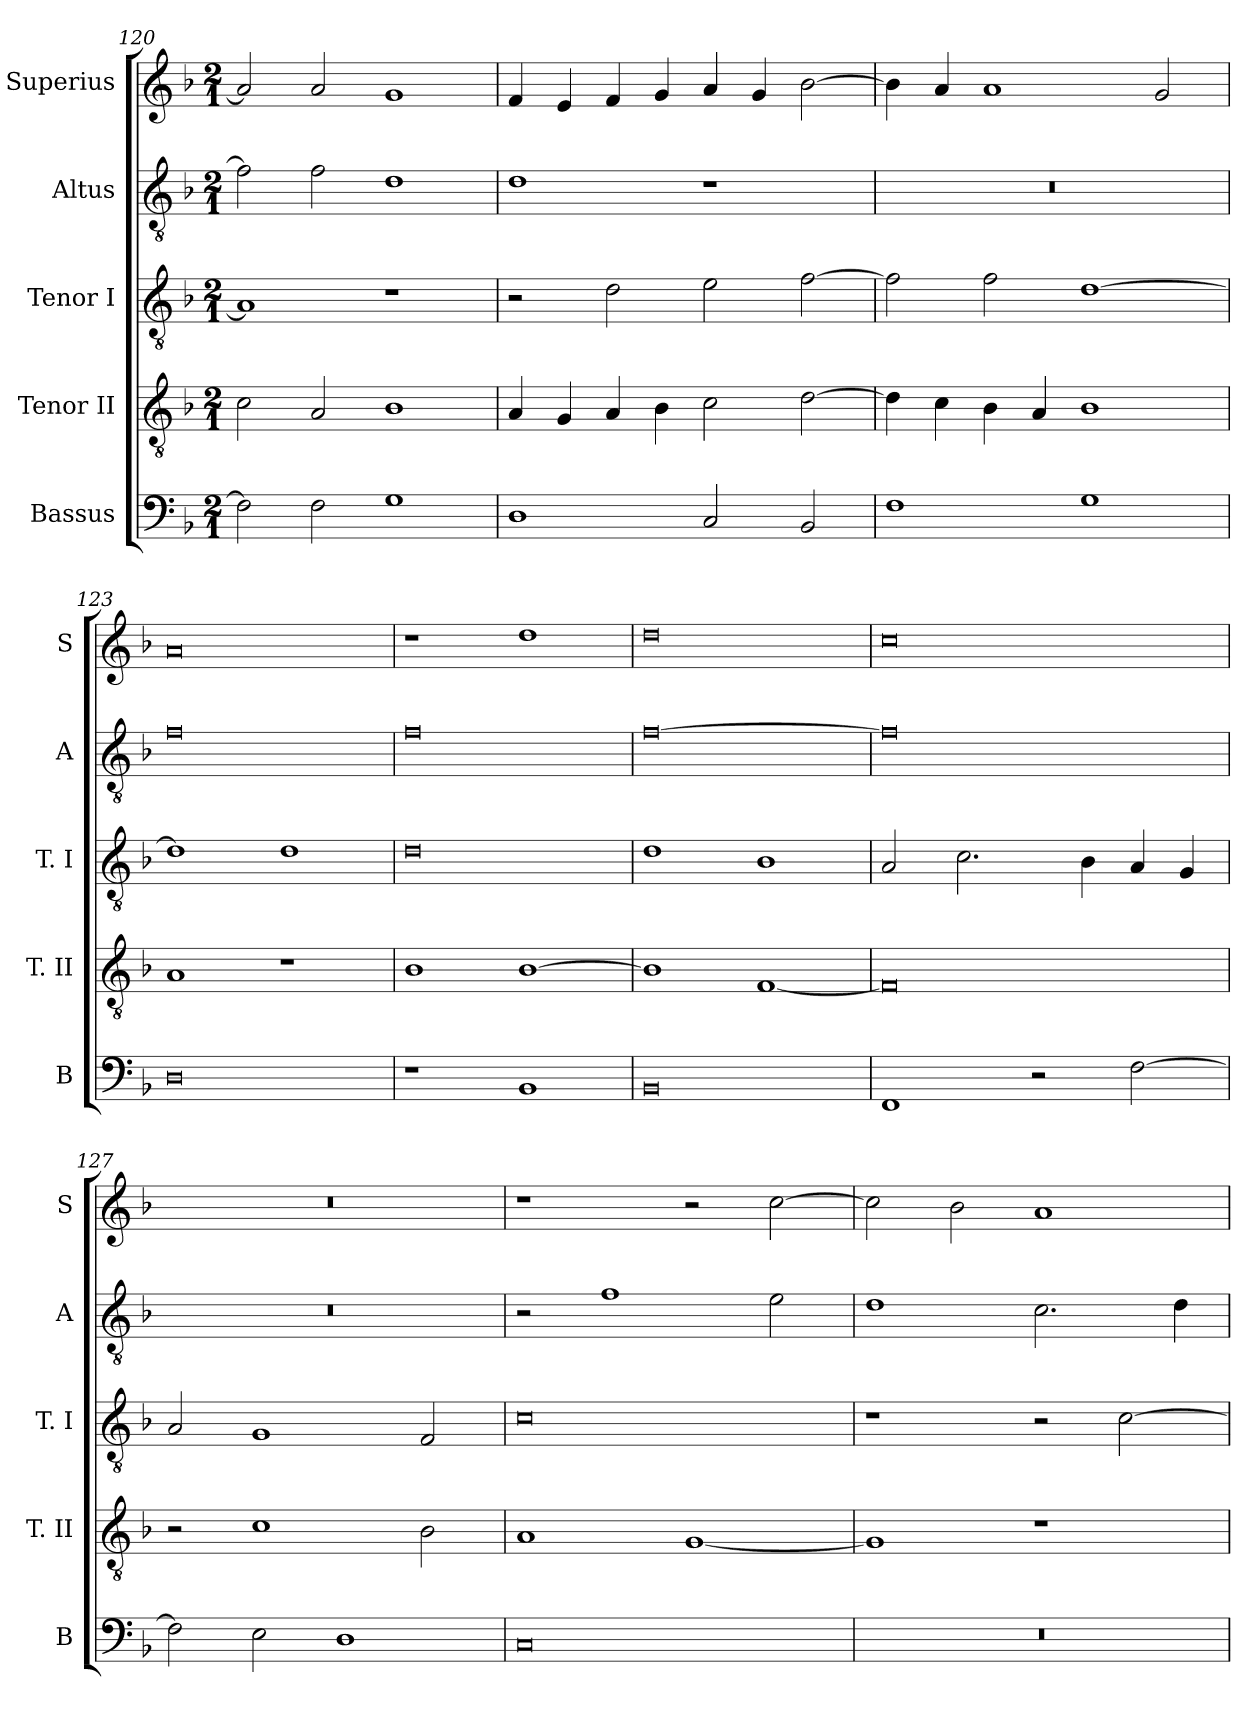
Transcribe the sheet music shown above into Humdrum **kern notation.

**kern	**kern	**kern	**kern	**kern
*part5	*part4	*part3	*part2	*part1
*staff5	*staff4	*staff3	*staff2	*staff1
*I"Bassus	*I"Tenor II	*I"Tenor I	*I"Altus	*I"Superius
*I'B	*I'T. II	*I'T. I	*I'A	*I'S
*clefF4	*clefGv2	*clefGv2	*clefGv2	*clefG2
*k[b-]	*k[b-]	*k[b-]	*k[b-]	*k[b-]
*F:	*F:	*F:	*F:	*F:
*M2/1	*M2/1	*M2/1	*M2/1	*M2/1
=120	=120	=120	=120	=120
2F]	2c	1A]	2f]	2a]
2F	2A	.	2f	2a
1G	1B-	1r	1d	1g
=121	=121	=121	=121	=121
1D	4A	2r	1d	4f
.	4G	.	.	4e
.	4A	2d	.	4f
.	4B-	.	.	4g
2C	2c	2e	1r	4a
.	.	.	.	4g
2BB-	[2d	[2f	.	[2b-
=122	=122	=122	=122	=122
1F	4d]	2f]	0r	4b-]
.	4c	.	.	4a
.	4B-	2f	.	1a
.	4A	.	.	.
1G	1B-	[1d	.	.
.	.	.	.	2g
=123	=123	=123	=123	=123
0D	1A	1d]	0f	0a
.	1r	1d	.	.
=124	=124	=124	=124	=124
1r	1B-	0d	0f	1r
1BB-	[1B-	.	.	1dd
=125	=125	=125	=125	=125
0BB-	1B-]	1d	[0f	0dd
.	[1F	1B-	.	.
=126	=126	=126	=126	=126
1FF	0F]	2A	0f]	0cc
.	.	2.c	.	.
2r	.	.	.	.
.	.	4B-	.	.
[2F	.	4A	.	.
.	.	4G	.	.
=127	=127	=127	=127	=127
2F]	2r	2A	0r	0r
2E	1c	1G	.	.
1D	.	.	.	.
.	2B-	2F	.	.
=128	=128	=128	=128	=128
0C	1A	0c	2r	1r
.	.	.	1f	.
.	[1G	.	.	2r
.	.	.	2e	[2cc
=129	=129	=129	=129	=129
0r	1G]	1r	1d	2cc]
.	.	.	.	2b-
.	1r	2r	2.c	1a
.	.	[2c	.	.
.	.	.	4d	.
=	=	=	=	=
*-	*-	*-	*-	*-
